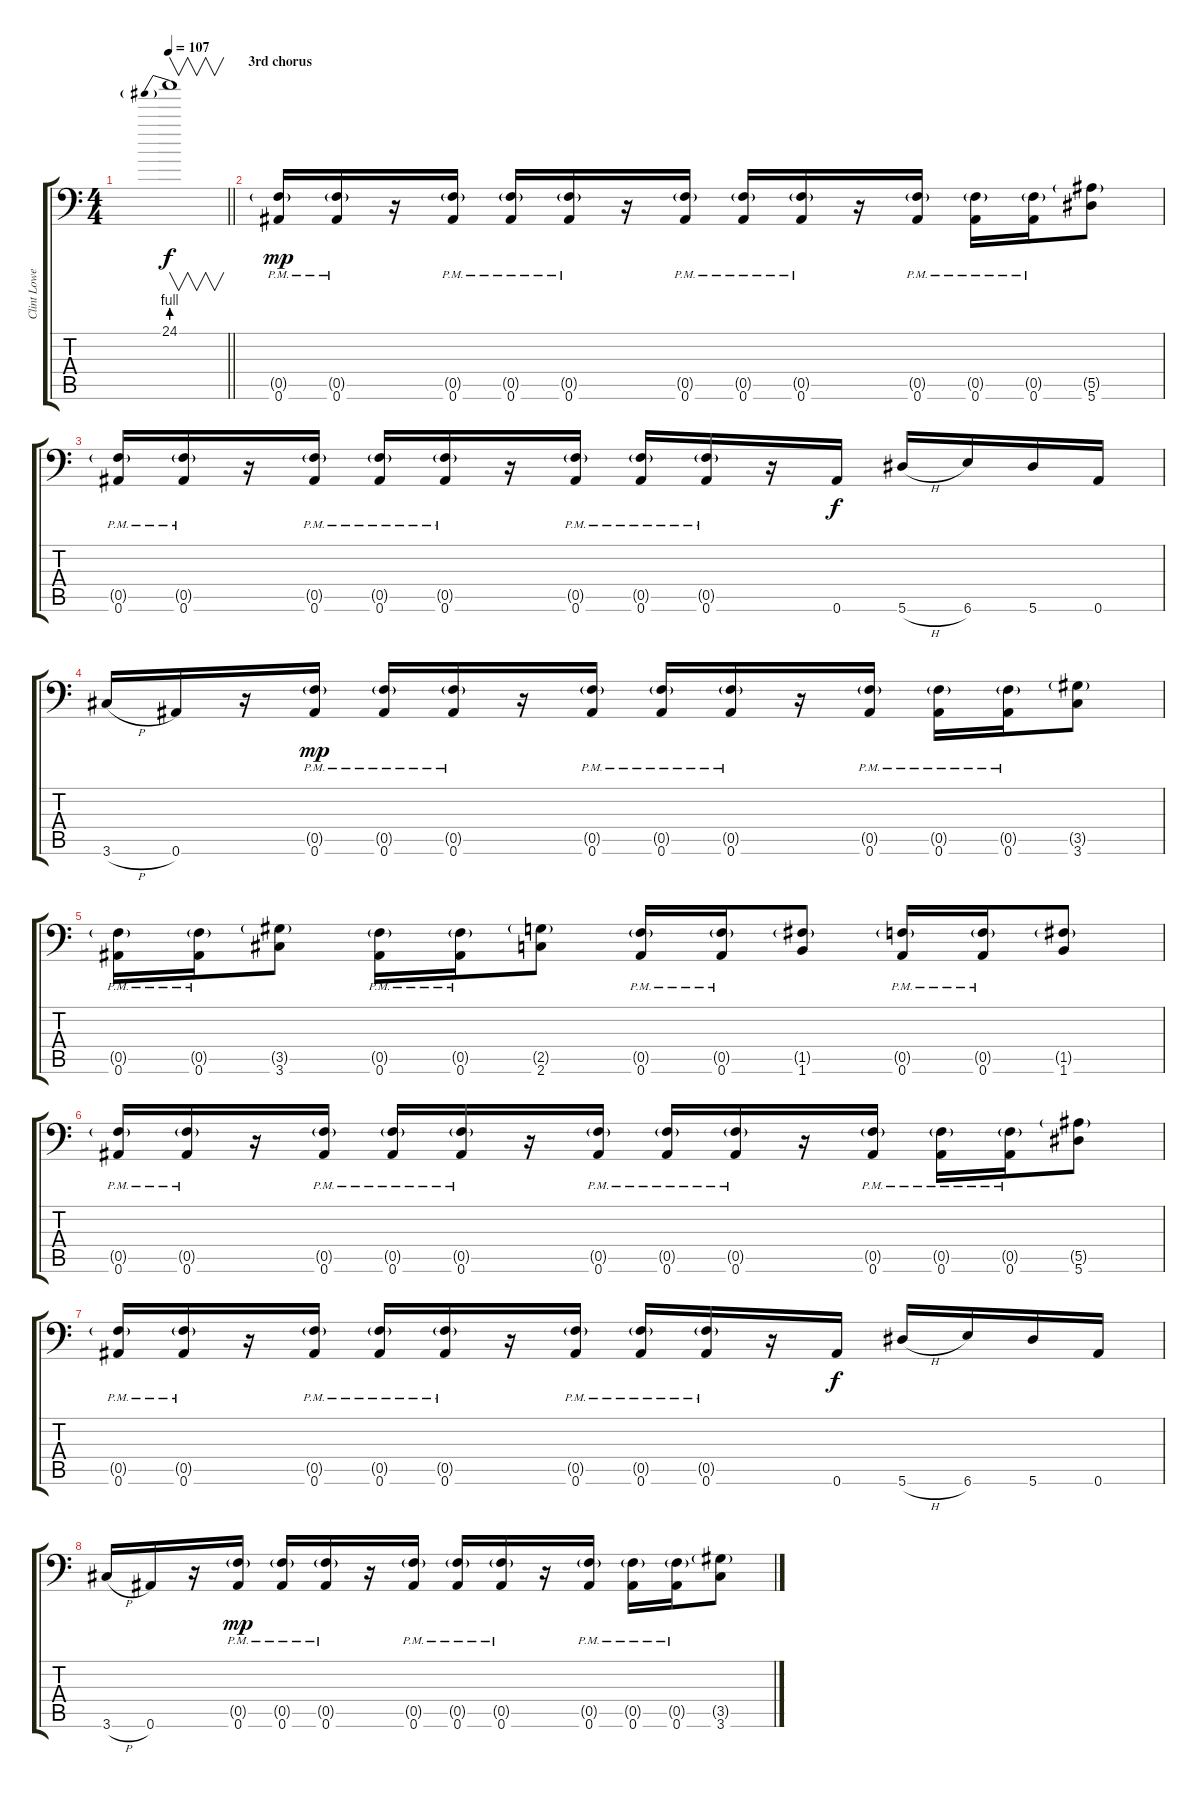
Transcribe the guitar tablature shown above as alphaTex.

\track ("Clint Lowery" "Clint Lowe") {instrument distortionguitar}
\staff {score tabs}
\tuning (Bb3 F3 Eb3 Bb2 F2 Bb1) {hide}
\ts (4 4)
\tempo 107
\clef f4
\barLineRight lightlight
\ks c
24.1{be (prebend 0 4 60 4)}.1{v dy f} |
\section ("" "3rd chorus")
(0.5{g pm} 0.6{pm}).16{dy mp} (0.5{g pm} 0.6{pm}).16 r.16 (0.5{g pm} 0.6{pm}).16 (0.5{g pm} 0.6{pm}).16 (0.5{g pm} 0.6{pm}).16 r.16 (0.5{g pm} 0.6{pm}).16 (0.5{g pm} 0.6{pm}).16 (0.5{g pm} 0.6{pm}).16 r.16 (0.5{g pm} 0.6{pm}).16 (0.5{g pm} 0.6{pm}).16 (0.5{g pm} 0.6{pm}).16 (5.5{g} 5.6).8 |
(0.5{g pm} 0.6{pm}).16 (0.5{g pm} 0.6{pm}).16 r.16 (0.5{g pm} 0.6{pm}).16 (0.5{g pm} 0.6{pm}).16 (0.5{g pm} 0.6{pm}).16 r.16 (0.5{g pm} 0.6{pm}).16 (0.5{g pm} 0.6{pm}).16 (0.5{g pm} 0.6{pm}).16 r.16 0.6.16{dy f} 5.6{h}.16 6.6.16 5.6.16 0.6.16 |
3.6{h}.16 0.6.16 r.16 (0.5{g pm} 0.6{pm}).16{dy mp} (0.5{g pm} 0.6{pm}).16 (0.5{g pm} 0.6{pm}).16 r.16 (0.5{g pm} 0.6{pm}).16 (0.5{g pm} 0.6{pm}).16 (0.5{g pm} 0.6{pm}).16 r.16 (0.5{g pm} 0.6{pm}).16 (0.5{g pm} 0.6{pm}).16 (0.5{g pm} 0.6{pm}).16 (3.5{g} 3.6).8 |
(0.5{g pm} 0.6{pm}).16 (0.5{g pm} 0.6{pm}).16 (3.5{g} 3.6).8 (0.5{g pm} 0.6{pm}).16 (0.5{g pm} 0.6{pm}).16 (2.5{g} 2.6).8 (0.5{g pm} 0.6{pm}).16 (0.5{g pm} 0.6{pm}).16 (1.5{g} 1.6).8 (0.5{g pm} 0.6{pm}).16 (0.5{g pm} 0.6{pm}).16 (1.5{g} 1.6).8 |
(0.5{g pm} 0.6{pm}).16 (0.5{g pm} 0.6{pm}).16 r.16 (0.5{g pm} 0.6{pm}).16 (0.5{g pm} 0.6{pm}).16 (0.5{g pm} 0.6{pm}).16 r.16 (0.5{g pm} 0.6{pm}).16 (0.5{g pm} 0.6{pm}).16 (0.5{g pm} 0.6{pm}).16 r.16 (0.5{g pm} 0.6{pm}).16 (0.5{g pm} 0.6{pm}).16 (0.5{g pm} 0.6{pm}).16 (5.5{g} 5.6).8 |
(0.5{g pm} 0.6{pm}).16 (0.5{g pm} 0.6{pm}).16 r.16 (0.5{g pm} 0.6{pm}).16 (0.5{g pm} 0.6{pm}).16 (0.5{g pm} 0.6{pm}).16 r.16 (0.5{g pm} 0.6{pm}).16 (0.5{g pm} 0.6{pm}).16 (0.5{g pm} 0.6{pm}).16 r.16 0.6.16{dy f} 5.6{h}.16 6.6.16 5.6.16 0.6.16 |
3.6{h}.16 0.6.16 r.16 (0.5{g pm} 0.6{pm}).16{dy mp} (0.5{g pm} 0.6{pm}).16 (0.5{g pm} 0.6{pm}).16 r.16 (0.5{g pm} 0.6{pm}).16 (0.5{g pm} 0.6{pm}).16 (0.5{g pm} 0.6{pm}).16 r.16 (0.5{g pm} 0.6{pm}).16 (0.5{g pm} 0.6{pm}).16 (0.5{g pm} 0.6{pm}).16 (3.5{g} 3.6).8
